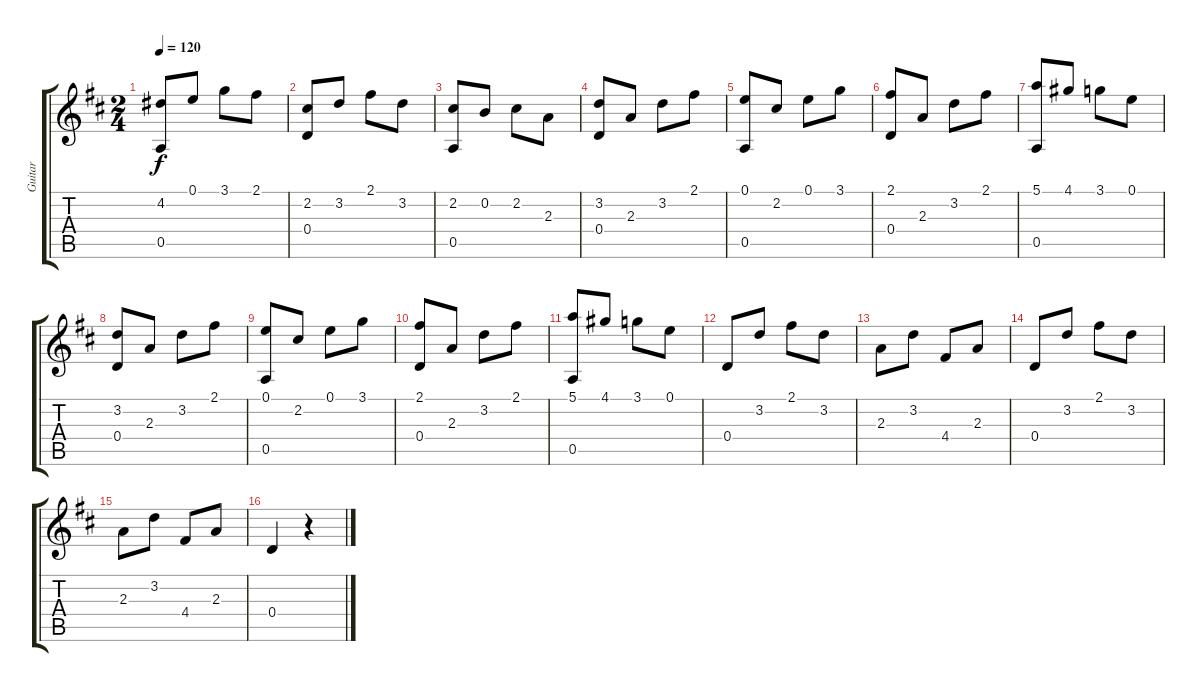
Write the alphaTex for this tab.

\track ("Guitar" "Guitar") {instrument acousticguitarnylon}
\staff {score tabs}
\tuning (E4 B3 G3 D3 A2 E2) {hide}
\ts (2 4)
\tempo 120
\clef g2
\ks d
(4.2 0.5).8{dy f} 0.1.8 3.1.8 2.1.8 |
(2.2 0.4).8 3.2.8 2.1.8 3.2.8 |
(2.2 0.5).8 0.2.8 2.2.8 2.3.8 |
(3.2 0.4).8 2.3.8 3.2.8 2.1.8 |
(0.1 0.5).8 2.2.8 0.1.8 3.1.8 |
(2.1 0.4).8 2.3.8 3.2.8 2.1.8 |
(5.1 0.5).8 4.1.8 3.1.8 0.1.8 |
(3.2 0.4).8 2.3.8 3.2.8 2.1.8 |
(0.1 0.5).8 2.2.8 0.1.8 3.1.8 |
(2.1 0.4).8 2.3.8 3.2.8 2.1.8 |
(5.1 0.5).8 4.1.8 3.1.8 0.1.8 |
0.4.8 3.2.8 2.1.8 3.2.8 |
2.3.8 3.2.8 4.4.8 2.3.8 |
0.4.8 3.2.8 2.1.8 3.2.8 |
2.3.8 3.2.8 4.4.8 2.3.8 |
0.4.4 r.4
